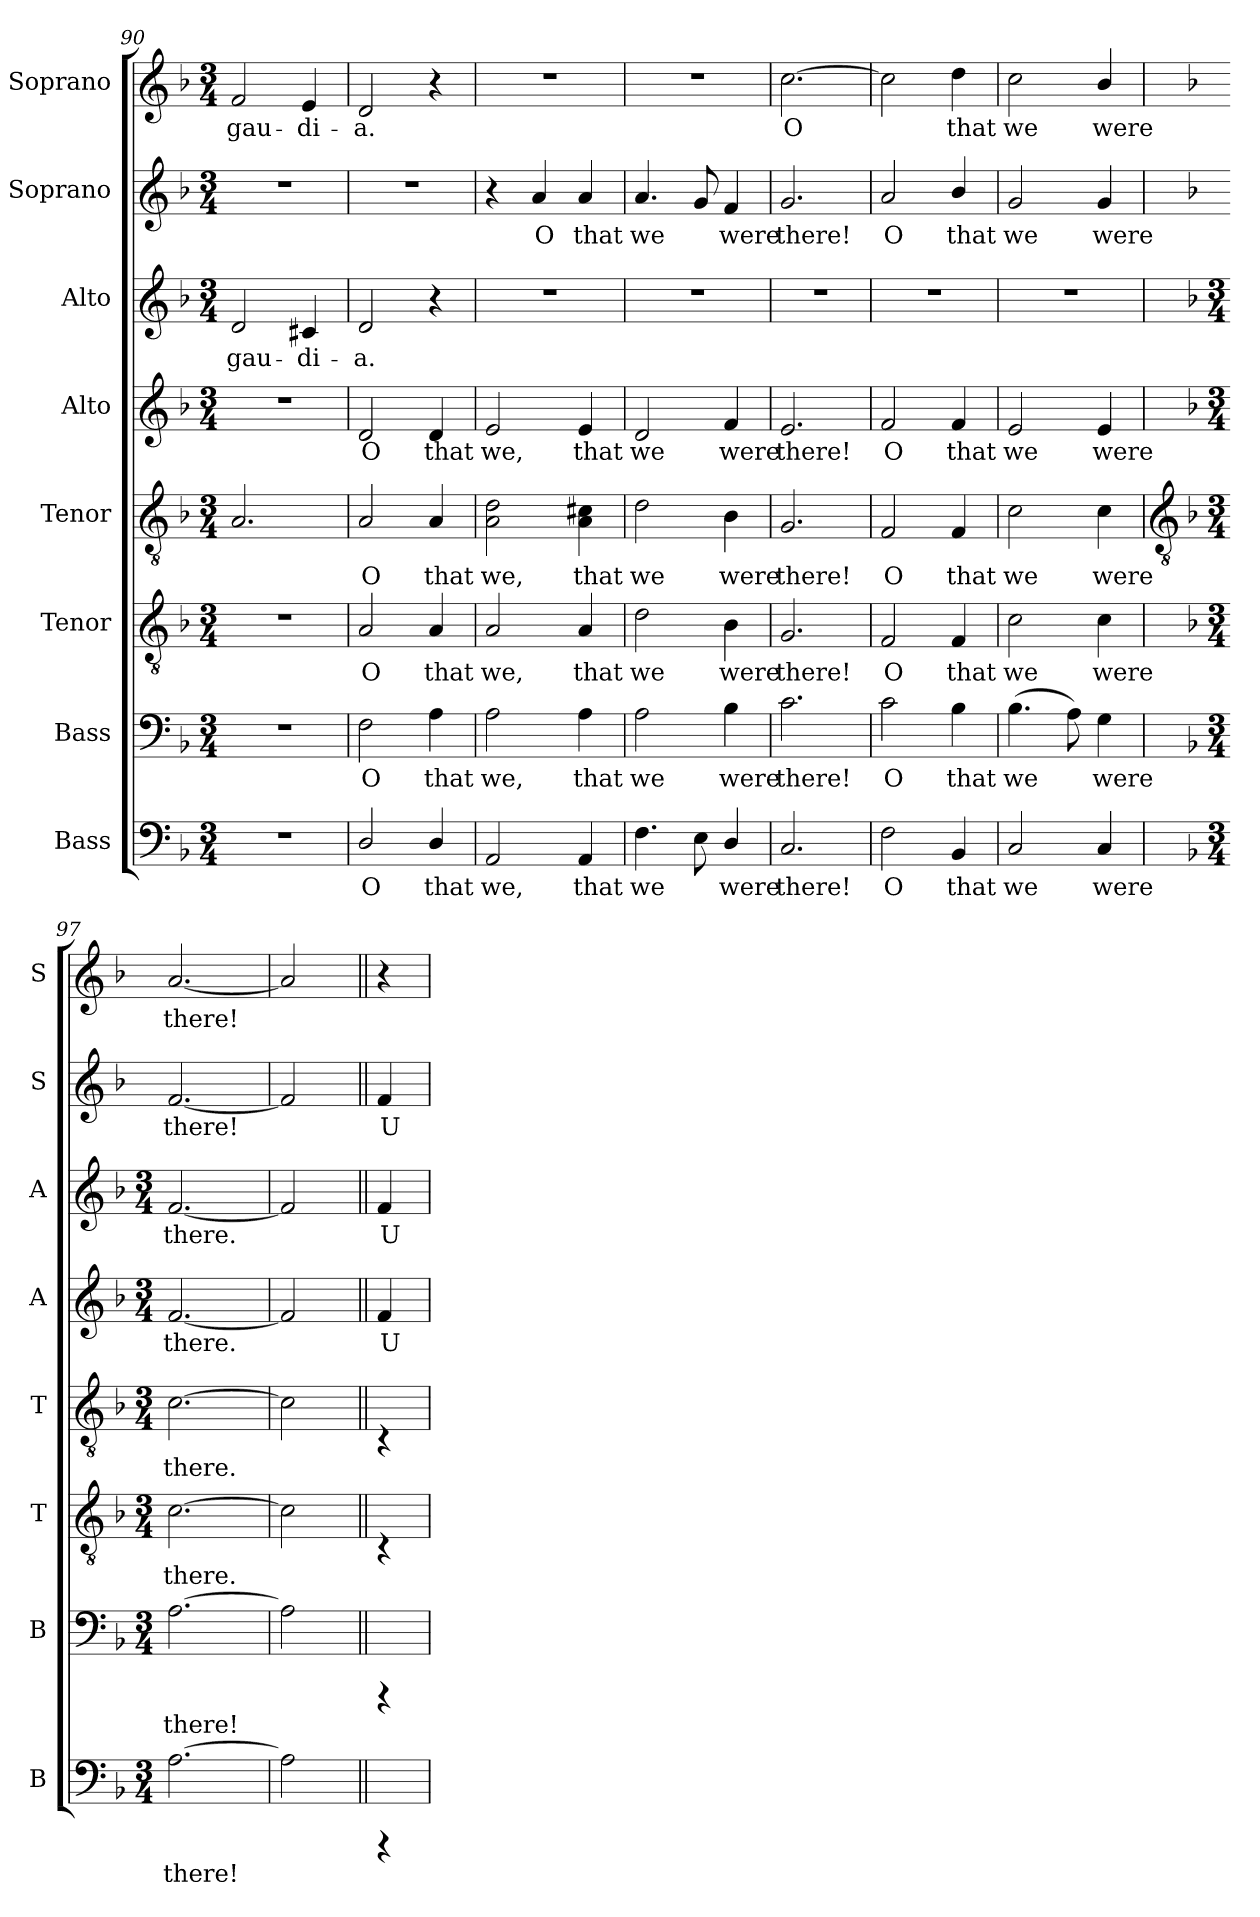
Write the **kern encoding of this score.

**kern	**text	**kern	**text	**kern	**text	**kern	**text	**kern	**text	**kern	**text	**kern	**text	**kern	**text
*part8	*part8	*part7	*part7	*part6	*part6	*part5	*part5	*part4	*part4	*part3	*part3	*part2	*part2	*part1	*part1
*staff8	*staff8	*staff7	*staff7	*staff6	*staff6	*staff5	*staff5	*staff4	*staff4	*staff3	*staff3	*staff2	*staff2	*staff1	*staff1
*I"Bass	*	*I"Bass	*	*I"Tenor	*	*I"Tenor	*	*I"Alto	*	*I"Alto	*	*I"Soprano	*	*I"Soprano	*
*I'B	*	*I'B	*	*I'T	*	*I'T	*	*I'A	*	*I'A	*	*I'S	*	*I'S	*
*clefF4	*	*clefF4	*	*clefGv2	*	*clefGv2	*	*clefG2	*	*clefG2	*	*clefG2	*	*clefG2	*
*k[b-]	*	*k[b-]	*	*k[b-]	*	*k[b-]	*	*k[b-]	*	*k[b-]	*	*k[b-]	*	*k[b-]	*
*F:	*	*F:	*	*F:	*	*F:	*	*F:	*	*F:	*	*F:	*	*F:	*
*M3/4	*	*M3/4	*	*M3/4	*	*M3/4	*	*M3/4	*	*M3/4	*	*M3/4	*	*M3/4	*
=90	=90	=90	=90	=90	=90	=90	=90	=90	=90	=90	=90	=90	=90	=90	=90
!LO:N:vis=1	!	!LO:N:vis=1	!	!LO:N:vis=1	!	!	!	!LO:N:vis=1	!	!	!LO:LY:b	!LO:N:vis=1	!	!	!LO:LY:b
2.r	.	2.r	.	2.r	.	2.A	.	2.r	.	2d	gau-	2.r	.	2f	gau-
!	!	!	!	!	!	!	!	!	!	!	!LO:LY:b	!	!	!	!LO:LY:b
.	.	.	.	.	.	.	.	.	.	4c#X	-di-	.	.	4e	-di-
=91	=91	=91	=91	=91	=91	=91	=91	=91	=91	=91	=91	=91	=91	=91	=91
!	!LO:LY:b	!	!LO:LY:b	!	!LO:LY:b	!	!LO:LY:b	!	!LO:LY:b	!	!LO:LY:b	!LO:N:vis=1	!	!	!LO:LY:b
2D/	O	2F	O	2A	O	2A	O	2d	O	2d	-a.	2.r	.	2d	-a.
!	!LO:LY:b	!	!LO:LY:b	!	!LO:LY:b	!	!LO:LY:b	!	!LO:LY:b	!	!	!	!	!	!
4D/	that	4A	that	4A	that	4A	that	4d	that	4r	.	.	.	4r	.
=92	=92	=92	=92	=92	=92	=92	=92	=92	=92	=92	=92	=92	=92	=92	=92
!	!LO:LY:b	!	!LO:LY:b	!	!LO:LY:b	!	!LO:LY:b	!	!LO:LY:b	!LO:N:vis=1	!	!	!	!LO:N:vis=1	!
2AA	we,	2A	we,	2A	we,	2A 2d	we,	2e	we,	2.r	.	4r	.	2.r	.
!	!	!	!	!	!	!	!	!	!	!	!	!	!LO:LY:b	!	!
.	.	.	.	.	.	.	.	.	.	.	.	4a	O	.	.
!	!LO:LY:b	!	!LO:LY:b	!	!LO:LY:b	!	!LO:LY:b	!	!LO:LY:b	!	!	!	!LO:LY:b	!	!
4AA	that	4A	that	4A	that	4A 4c#X	that	4e	that	.	.	4a	that	.	.
=93	=93	=93	=93	=93	=93	=93	=93	=93	=93	=93	=93	=93	=93	=93	=93
!	!LO:LY:b	!	!LO:LY:b	!	!LO:LY:b	!	!LO:LY:b	!	!LO:LY:b	!LO:N:vis=1	!	!	!LO:LY:b	!LO:N:vis=1	!
4.F	we	2A	we	2d	we	2d	we	2d	we	2.r	.	4.a	we	2.r	.
8E	.	.	.	.	.	.	.	.	.	.	.	8g	.	.	.
!	!LO:LY:b	!	!LO:LY:b	!	!LO:LY:b	!	!LO:LY:b	!	!LO:LY:b	!	!	!	!LO:LY:b	!	!
4D/	were	4B-	were	4B-	were	4B-	were	4f	were	.	.	4f	were	.	.
=94	=94	=94	=94	=94	=94	=94	=94	=94	=94	=94	=94	=94	=94	=94	=94
!	!LO:LY:b	!	!LO:LY:b	!	!LO:LY:b	!	!LO:LY:b	!	!LO:LY:b	!LO:N:vis=1	!	!	!LO:LY:b	!	!LO:LY:b
2.C	there!	2.c	there!	2.G	there!	2.G	there!	2.e	there!	2.r	.	2.g	there!	[2.cc	O
=95	=95	=95	=95	=95	=95	=95	=95	=95	=95	=95	=95	=95	=95	=95	=95
!	!LO:LY:b	!	!LO:LY:b	!	!LO:LY:b	!	!LO:LY:b	!	!LO:LY:b	!LO:N:vis=1	!	!	!LO:LY:b	!	!
2F	O	2c	O	2F	O	2F	O	2f	O	2.r	.	2a	O	2cc]	.
!	!LO:LY:b	!	!LO:LY:b	!	!LO:LY:b	!	!LO:LY:b	!	!LO:LY:b	!	!	!	!LO:LY:b	!	!LO:LY:b
4BB-	that	4B-	that	4F	that	4F	that	4f	that	.	.	4b-/	that	4dd	that
=96	=96	=96	=96	=96	=96	=96	=96	=96	=96	=96	=96	=96	=96	=96	=96
!	!LO:LY:b	!	!LO:LY:b	!	!LO:LY:b	!	!LO:LY:b	!	!LO:LY:b	!LO:N:vis=1	!	!	!LO:LY:b	!	!LO:LY:b
2C	we	(>4.B-	we	2c	we	2c	we	2e	we	2.r	.	2g	we	2cc	we
.	.	8A)	.	.	.	.	.	.	.	.	.	.	.	.	.
!	!LO:LY:b	!	!LO:LY:b	!	!LO:LY:b	!	!LO:LY:b	!	!LO:LY:b	!	!	!	!LO:LY:b	!	!LO:LY:b
4C	were	4G	were	4c	were	4c	were	4e	were	.	.	4g	were	4b-/	were
!!LO:LB:g=z
=97	=97	=97	=97	=97	=97	=97	=97	=97	=97	=97	=97	=97	=97	=97	=97
*	*	*	*	*	*	*clefGv2	*	*	*	*	*	*	*	*	*
*k[b-]	*	*k[b-]	*	*k[b-]	*	*k[b-]	*	*k[b-]	*	*k[b-]	*	*	*	*	*
*F:	*	*F:	*	*F:	*	*F:	*	*F:	*	*F:	*	*	*	*	*
*M3/4	*	*M3/4	*	*M3/4	*	*M3/4	*	*M3/4	*	*M3/4	*	*	*	*	*
!	!LO:LY:b	!	!LO:LY:b	!	!LO:LY:b	!	!LO:LY:b	!	!LO:LY:b	!	!LO:LY:b	!	!LO:LY:b	!	!LO:LY:b
[2.A	there!	[2.A	there!	[2.c	there.	[2.c	there.	[2.f	there.	[2.f	there.	[2.f	there!	[2.a	there!
=98	=98	=98	=98	=98	=98	=98	=98	=98	=98	=98	=98	=98	=98	=98	=98
2A]	.	2A]	.	2c]	.	2c]	.	2f]	.	2f]	.	2f]	.	2a]	.
=99||	=99||	=99||	=99||	=99||	=99||	=99||	=99||	=99||	=99||	=99||	=99||	=99||	=99||	=99||	=99||
!	!	!	!	!	!	!	!	!	!LO:LY:b	!	!LO:LY:b	!	!LO:LY:b	!	!
4rFFF	.	4rFFF	.	4rBB	.	4rBB	.	4f	U-	4f	U-	4f	U-	4r	.
=	=	=	=	=	=	=	=	=	=	=	=	=	=	=	=
*-	*-	*-	*-	*-	*-	*-	*-	*-	*-	*-	*-	*-	*-	*-	*-
